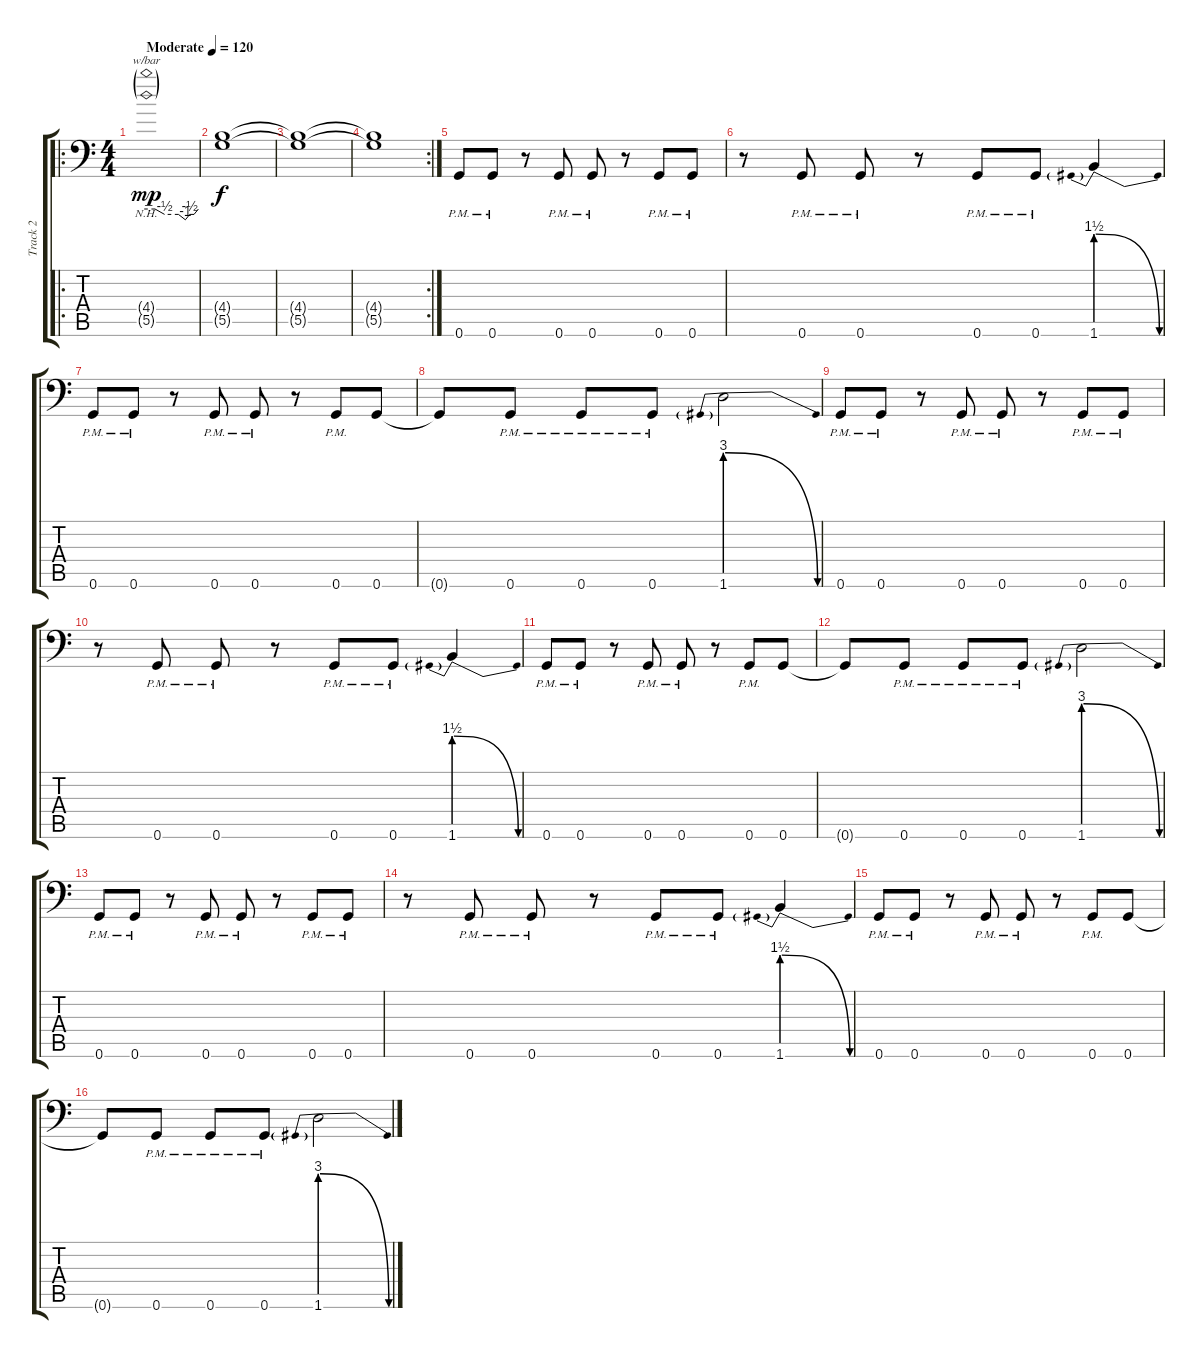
\track ("Track 2" "Track 2") {instrument distortionguitar}
\staff {score tabs}
\tuning (A3 E3 C3 G2 D2 G1) {hide}
\ro
\ts (4 4)
\tempo (120 "Moderate")
\clef f4
\ks c
(4.4{nh g} 5.5{nh g}).1{tbe (custom default 0 0 10 0 21 -2 37 -2 45 -4 50 -2 55 -2 60 0) dy mp instrument distortionguitar} |
(4.4{t} 5.5{t}).1{dy f} |
(4.4{t} 5.5{t}).1 |
\rc 2
(4.4{t} 5.5{t}).1 |
0.6{pm}.8 0.6{pm}.8 r.8 0.6{pm}.8 0.6{pm}.8 r.8 0.6{pm}.8 0.6{pm}.8 |
r.8 0.6{pm}.8 0.6{pm}.8 r.8 0.6{pm}.8 0.6{pm}.8 1.6{be (prebendrelease 0 6 60 0)}.4 |
0.6{pm}.8 0.6{pm}.8 r.8 0.6{pm}.8 0.6{pm}.8 r.8 0.6{pm}.8 0.6.8 |
0.6{t}.8 0.6{pm}.8 0.6{pm}.8 0.6{pm}.8 1.6{be (prebendrelease 0 12 60 0)}.2 |
0.6{pm}.8 0.6{pm}.8 r.8 0.6{pm}.8 0.6{pm}.8 r.8 0.6{pm}.8 0.6{pm}.8 |
r.8 0.6{pm}.8 0.6{pm}.8 r.8 0.6{pm}.8 0.6{pm}.8 1.6{be (prebendrelease 0 6 60 0)}.4 |
0.6{pm}.8 0.6{pm}.8 r.8 0.6{pm}.8 0.6{pm}.8 r.8 0.6{pm}.8 0.6.8 |
0.6{t}.8 0.6{pm}.8 0.6{pm}.8 0.6{pm}.8 1.6{be (prebendrelease 0 12 60 0)}.2 |
0.6{pm}.8 0.6{pm}.8 r.8 0.6{pm}.8 0.6{pm}.8 r.8 0.6{pm}.8 0.6{pm}.8 |
r.8 0.6{pm}.8 0.6{pm}.8 r.8 0.6{pm}.8 0.6{pm}.8 1.6{be (prebendrelease 0 6 60 0)}.4 |
0.6{pm}.8 0.6{pm}.8 r.8 0.6{pm}.8 0.6{pm}.8 r.8 0.6{pm}.8 0.6.8 |
0.6{t}.8 0.6{pm}.8 0.6{pm}.8 0.6{pm}.8 1.6{be (prebendrelease 0 12 60 0)}.2
